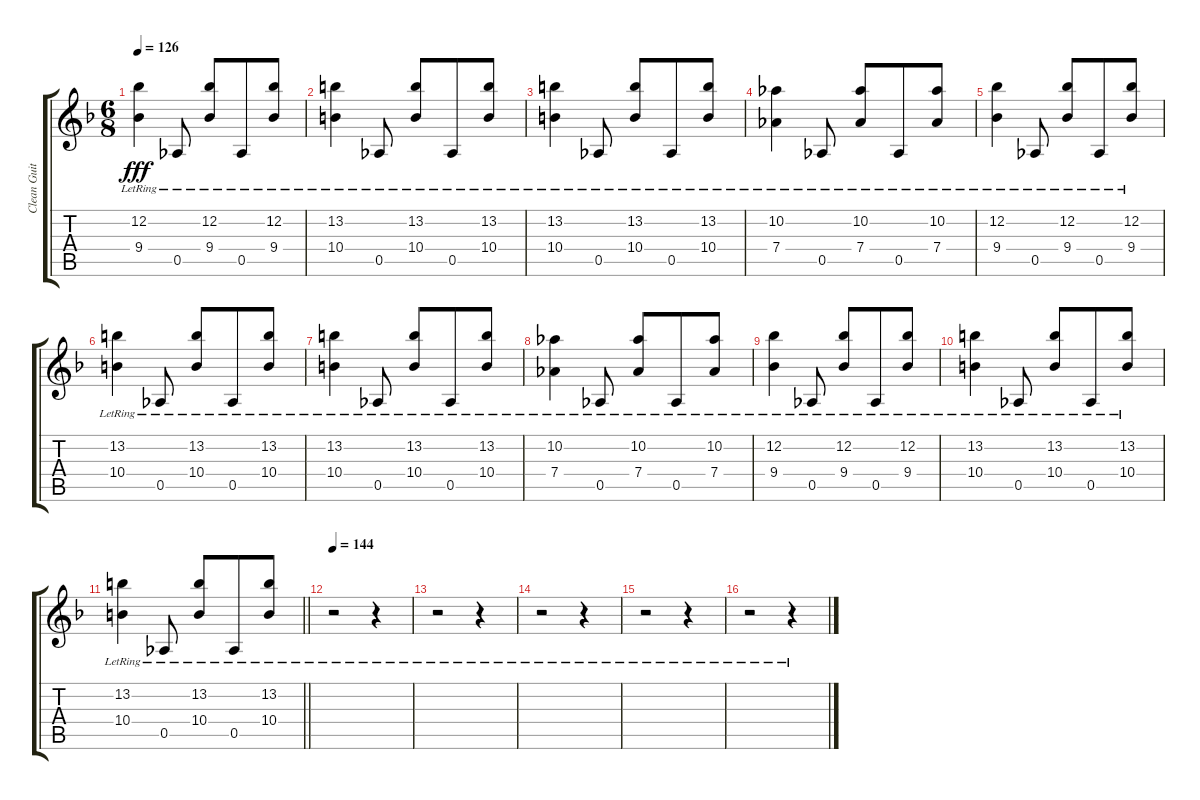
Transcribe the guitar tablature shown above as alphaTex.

\track ("Clean Guitar" "Clean Guit") {instrument acousticguitarsteel}
\staff {score tabs}
\tuning (Eb4 Bb3 Gb3 Db3 Ab2 Eb2) {hide}
\ts (6 8)
\tempo 126
\clef g2
\ks f
(12.2{lr} 9.4{lr}).4{dy fff} 0.5{lr}.8 (12.2{lr} 9.4{lr}).8 0.5{lr}.8 (12.2{lr} 9.4{lr}).8 |
(13.2{lr} 10.4{lr}).4 0.5{lr}.8 (13.2{lr} 10.4{lr}).8 0.5{lr}.8 (13.2{lr} 10.4{lr}).8 |
(13.2{lr} 10.4{lr}).4 0.5{lr}.8 (13.2{lr} 10.4{lr}).8 0.5{lr}.8 (13.2{lr} 10.4{lr}).8 |
(10.2{lr} 7.4{lr}).4 0.5{lr}.8 (10.2{lr} 7.4{lr}).8 0.5{lr}.8 (10.2{lr} 7.4{lr}).8 |
(12.2{lr} 9.4{lr}).4 0.5{lr}.8 (12.2{lr} 9.4{lr}).8 0.5{lr}.8 (12.2{lr} 9.4{lr}).8 |
(13.2{lr} 10.4{lr}).4 0.5{lr}.8 (13.2{lr} 10.4{lr}).8 0.5{lr}.8 (13.2{lr} 10.4{lr}).8 |
(13.2{lr} 10.4{lr}).4 0.5{lr}.8 (13.2{lr} 10.4{lr}).8 0.5{lr}.8 (13.2{lr} 10.4{lr}).8 |
(10.2{lr} 7.4{lr}).4 0.5{lr}.8 (10.2{lr} 7.4{lr}).8 0.5{lr}.8 (10.2{lr} 7.4{lr}).8 |
(12.2{lr} 9.4{lr}).4 0.5{lr}.8 (12.2{lr} 9.4{lr}).8 0.5{lr}.8 (12.2{lr} 9.4{lr}).8 |
(13.2{lr} 10.4{lr}).4 0.5{lr}.8 (13.2{lr} 10.4{lr}).8 0.5{lr}.8 (13.2{lr} 10.4{lr}).8 |
\barLineRight lightlight
(13.2{lr} 10.4{lr}).4 0.5{lr}.8 (13.2{lr} 10.4{lr}).8 0.5{lr}.8 (13.2{lr} 10.4{lr}).8 |
\tempo 144
r.2 r.4 |
r.2 r.4 |
r.2 r.4 |
r.2 r.4 |
r.2 r.4
